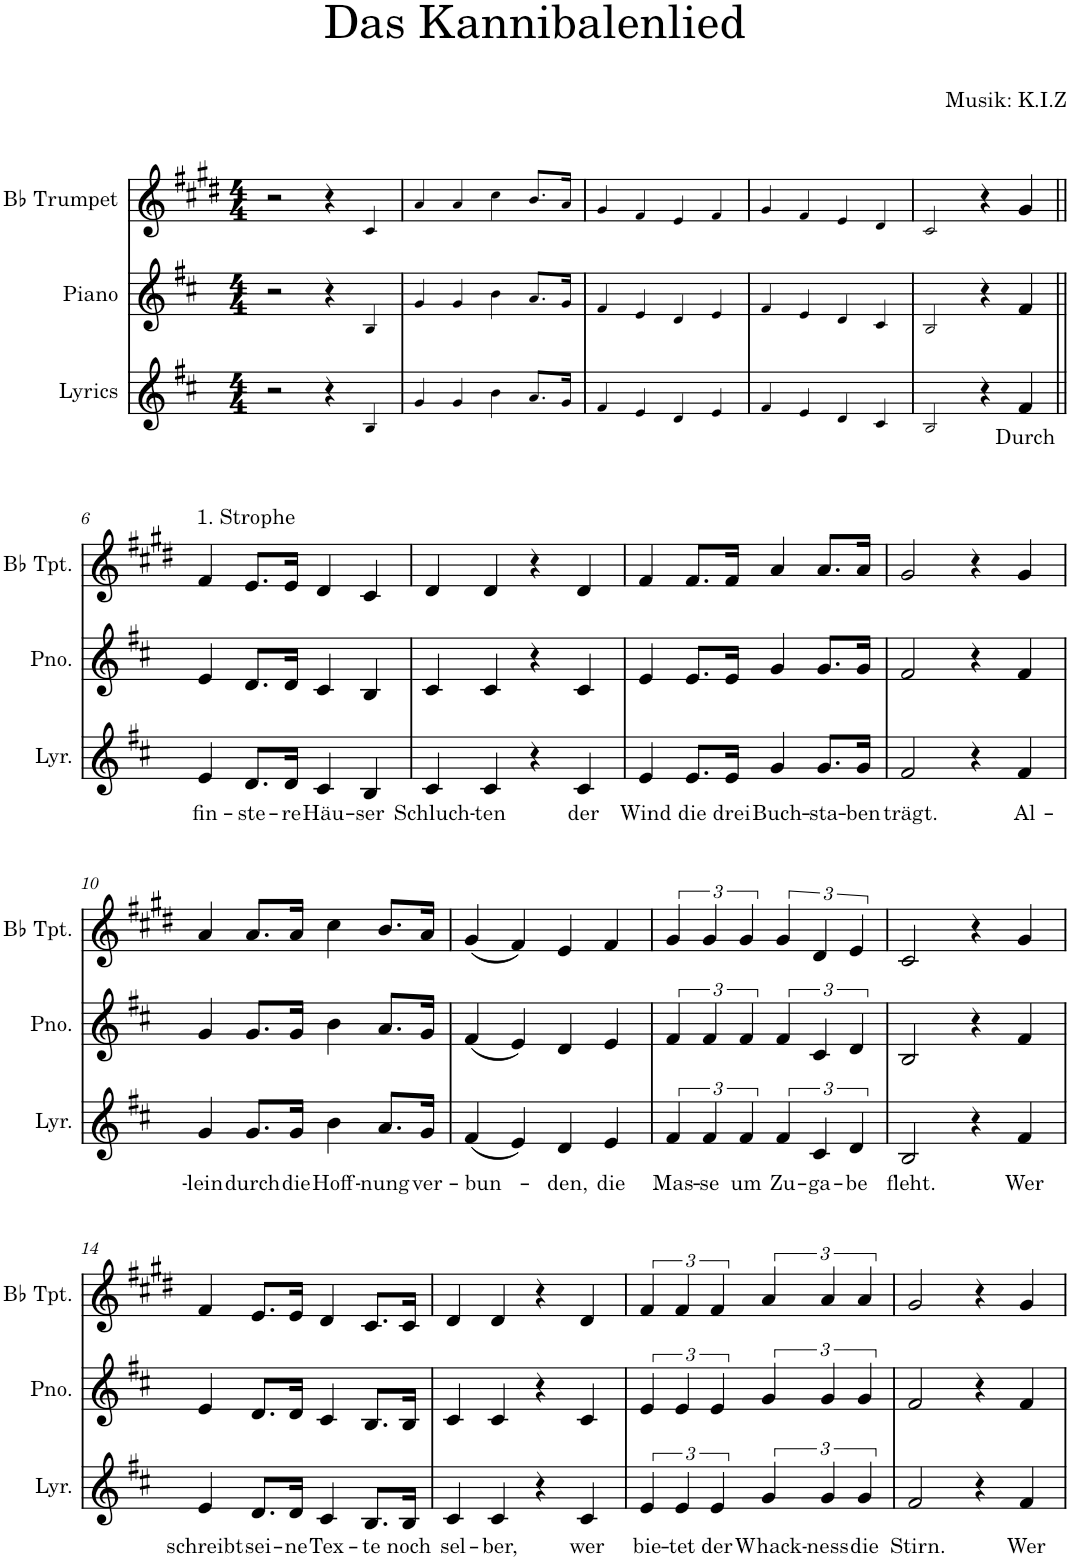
**kern	**text	**kern	**kern
*part3	*part3	*part2	*part1
*staff3	*staff3	*staff2	*staff1
*I"Lyrics	*	*I"Piano	*I"Bb Trumpet
*I'Lyr.	*	*I'Pno.	*I'Bb Tpt.
*clefG2	*	*clefG2	*clefG2
*	*	*	*Trd1c2
*k[f#c#]	*	*k[f#c#]	*k[f#c#g#d#]
*M4/4	*	*M4/4	*M4/4
=1	=1	=1	=1
2r	.	2r	2r
4r	.	4r	4r
4B!/	.	4B!/	4c#!/
=2	=2	=2	=2
4g!/	.	4g!/	4a!/
4g!/	.	4g!/	4a!/
4b!\	.	4b!\	4cc#!\
8.a!/L	.	8.a!/L	8.b!/L
16g!/Jk	.	16g!/Jk	16a!/Jk
=3	=3	=3	=3
4f#!/	.	4f#!/	4g#!/
4e!/	.	4e!/	4f#!/
4d!/	.	4d!/	4e!/
4e!/	.	4e!/	4f#!/
=4	=4	=4	=4
4f#!/	.	4f#!/	4g#!/
4e!/	.	4e!/	4f#!/
4d!/	.	4d!/	4e!/
4c#!/	.	4c#!/	4d#!/
=5	=5	=5	=5
2B!/	.	2B!/	2c#!/
4r	.	4r	4r
!	!LO:LY:b	!	!
4f#/	Durch	4f#/	4g#/
!!LO:LB:g=z
=6||	=6||	=6||	=6||
!	!	!	!LO:TX:a:t=1. Strophe
!	!LO:LY:b	!	!
4e/	fin-	4e/	4f#/
!	!LO:LY:b	!	!
8.d/L	-ste-	8.d/L	8.e/L
!	!LO:LY:b	!	!
16d/Jk	-re	16d/Jk	16e/Jk
!	!LO:LY:b	!	!
4c#/	Häu-	4c#/	4d#/
!	!LO:LY:b	!	!
4B/	-ser	4B/	4c#/
=7	=7	=7	=7
!	!LO:LY:b	!	!
4c#/	Schluch-	4c#/	4d#/
!	!LO:LY:b	!	!
4c#/	-ten	4c#/	4d#/
4r	.	4r	4r
!	!LO:LY:b	!	!
4c#/	der	4c#/	4d#/
=8	=8	=8	=8
!	!LO:LY:b	!	!
4e/	Wind	4e/	4f#/
!	!LO:LY:b	!	!
8.e/L	die	8.e/L	8.f#/L
!	!LO:LY:b	!	!
16e/Jk	drei	16e/Jk	16f#/Jk
!	!LO:LY:b	!	!
4g/	Buch-	4g/	4a/
!	!LO:LY:b	!	!
8.g/L	-sta-	8.g/L	8.a/L
!	!LO:LY:b	!	!
16g/Jk	-ben	16g/Jk	16a/Jk
=9	=9	=9	=9
!	!LO:LY:b	!	!
2f#/	trägt.	2f#/	2g#/
4r	.	4r	4r
!	!LO:LY:b	!	!
4f#/	Al-	4f#/	4g#/
!!LO:LB:g=z
=10	=10	=10	=10
!	!LO:LY:b	!	!
4g/	-lein	4g/	4a/
!	!LO:LY:b	!	!
8.g/L	durch	8.g/L	8.a/L
!	!LO:LY:b	!	!
16g/Jk	die	16g/Jk	16a/Jk
!	!LO:LY:b	!	!
4b\	Hoff-	4b\	4cc#\
!	!LO:LY:b	!	!
8.a/L	-nung	8.a/L	8.b/L
!	!LO:LY:b	!	!
16g/Jk	ver-	16g/Jk	16a/Jk
=11	=11	=11	=11
!	!LO:LY:b	!	!
(4f#/	-bun-	(4f#/	(4g#/
4e/)	.	4e/)	4f#/)
!	!LO:LY:b	!	!
4d/	den,	4d/	4e/
!	!LO:LY:b	!	!
4e/	die	4e/	4f#/
=12	=12	=12	=12
!	!LO:LY:b	!	!
6f#/	Mas-	6f#/	6g#/
!	!LO:LY:b	!	!
6f#/	-se	6f#/	6g#/
!	!LO:LY:b	!	!
6f#/	um	6f#/	6g#/
!	!LO:LY:b	!	!
6f#/	Zu-	6f#/	6g#/
!	!LO:LY:b	!	!
6c#/	-ga-	6c#/	6d#/
!	!LO:LY:b	!	!
6d/	-be	6d/	6e/
=13	=13	=13	=13
!	!LO:LY:b	!	!
2B/	fleht.	2B/	2c#/
4r	.	4r	4r
!	!LO:LY:b	!	!
4f#/	Wer	4f#/	4g#/
!!LO:LB:g=z
=14	=14	=14	=14
!	!LO:LY:b	!	!
4e/	schreibt	4e/	4f#/
!	!LO:LY:b	!	!
8.d/L	sei-	8.d/L	8.e/L
!	!LO:LY:b	!	!
16d/Jk	-ne	16d/Jk	16e/Jk
!	!LO:LY:b	!	!
4c#/	Tex-	4c#/	4d#/
!	!LO:LY:b	!	!
8.B/L	-te	8.B/L	8.c#/L
!	!LO:LY:b	!	!
16B/Jk	noch	16B/Jk	16c#/Jk
=15	=15	=15	=15
!	!LO:LY:b	!	!
4c#/	sel-	4c#/	4d#/
!	!LO:LY:b	!	!
4c#/	-ber,	4c#/	4d#/
4r	.	4r	4r
!	!LO:LY:b	!	!
4c#/	wer	4c#/	4d#/
=16	=16	=16	=16
!	!LO:LY:b	!	!
6e/	bie-	6e/	6f#/
!	!LO:LY:b	!	!
6e/	-tet	6e/	6f#/
!	!LO:LY:b	!	!
6e/	der	6e/	6f#/
!	!LO:LY:b	!	!
6g/	Whack-	6g/	6a/
!	!LO:LY:b	!	!
6g/	-ness	6g/	6a/
!	!LO:LY:b	!	!
6g/	die	6g/	6a/
=17	=17	=17	=17
!	!LO:LY:b	!	!
2f#/	Stirn.	2f#/	2g#/
4r	.	4r	4r
!	!LO:LY:b	!	!
4f#/	Wer	4f#/	4g#/
=	=	=	=
*-	*-	*-	*-
